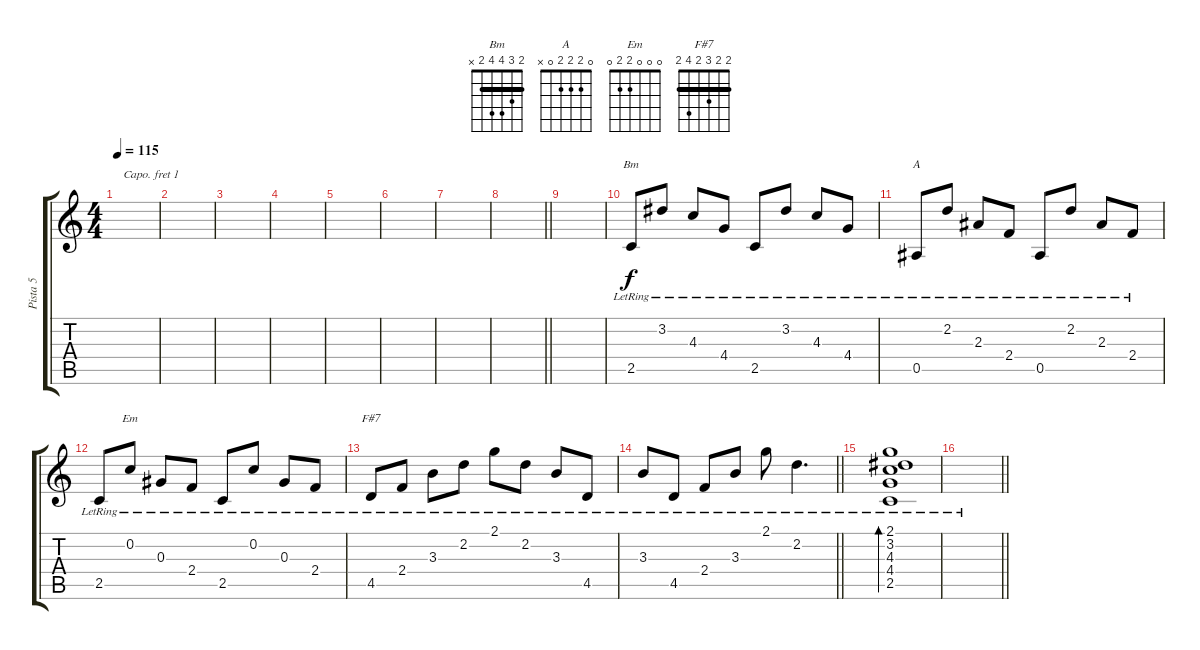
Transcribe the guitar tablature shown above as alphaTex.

\track ("Pista 5" "Pista 5") {instrument acousticguitarsteel}
\staff {score tabs}
\capo 1
\tuning (E4 B3 G3 D3 A2 E2) {hide}
\chord ("Bm" 2 3 4 4 2 x) {barre 2}
\chord ("A" 0 2 2 2 0 x)
\chord ("Em" 0 0 0 2 2 0)
\chord ("F#7" 2 2 3 2 4 2) {barre 2}
\ts (4 4)
\tempo 115
\clef g2
\ks c
|
|
|
|
|
|
|
\barLineRight lightlight
|
|
2.5{lr}.8{ch "Bm"} 3.2{lr}.8 4.3{lr}.8 4.4{lr}.8 2.5{lr}.8 3.2{lr}.8 4.3{lr}.8 4.4{lr}.8 |
0.5{lr}.8{ch "A"} 2.2{lr}.8 2.3{lr}.8 2.4{lr}.8 0.5{lr}.8 2.2{lr}.8 2.3{lr}.8 2.4{lr}.8 |
2.5{lr}.8 0.2{lr}.8{ch "Em"} 0.3{lr}.8 2.4{lr}.8 2.5{lr}.8 0.2{lr}.8 0.3{lr}.8 2.4{lr}.8 |
4.5{lr}.8{ch "F#7"} 2.4{lr}.8 3.3{lr}.8 2.2{lr}.8 2.1{lr}.8 2.2{lr}.8 3.3{lr}.8 4.5{lr}.8 |
\barLineRight lightlight
3.3{lr}.8 4.5{lr}.8 2.4{lr}.8 3.3{lr}.8 2.1{lr}.8 2.2{lr}.4{d} |
(2.1{lr} 3.2{lr} 4.3{lr} 4.4{lr} 2.5{lr}).1{bd 480} |
\barLineRight lightlight
